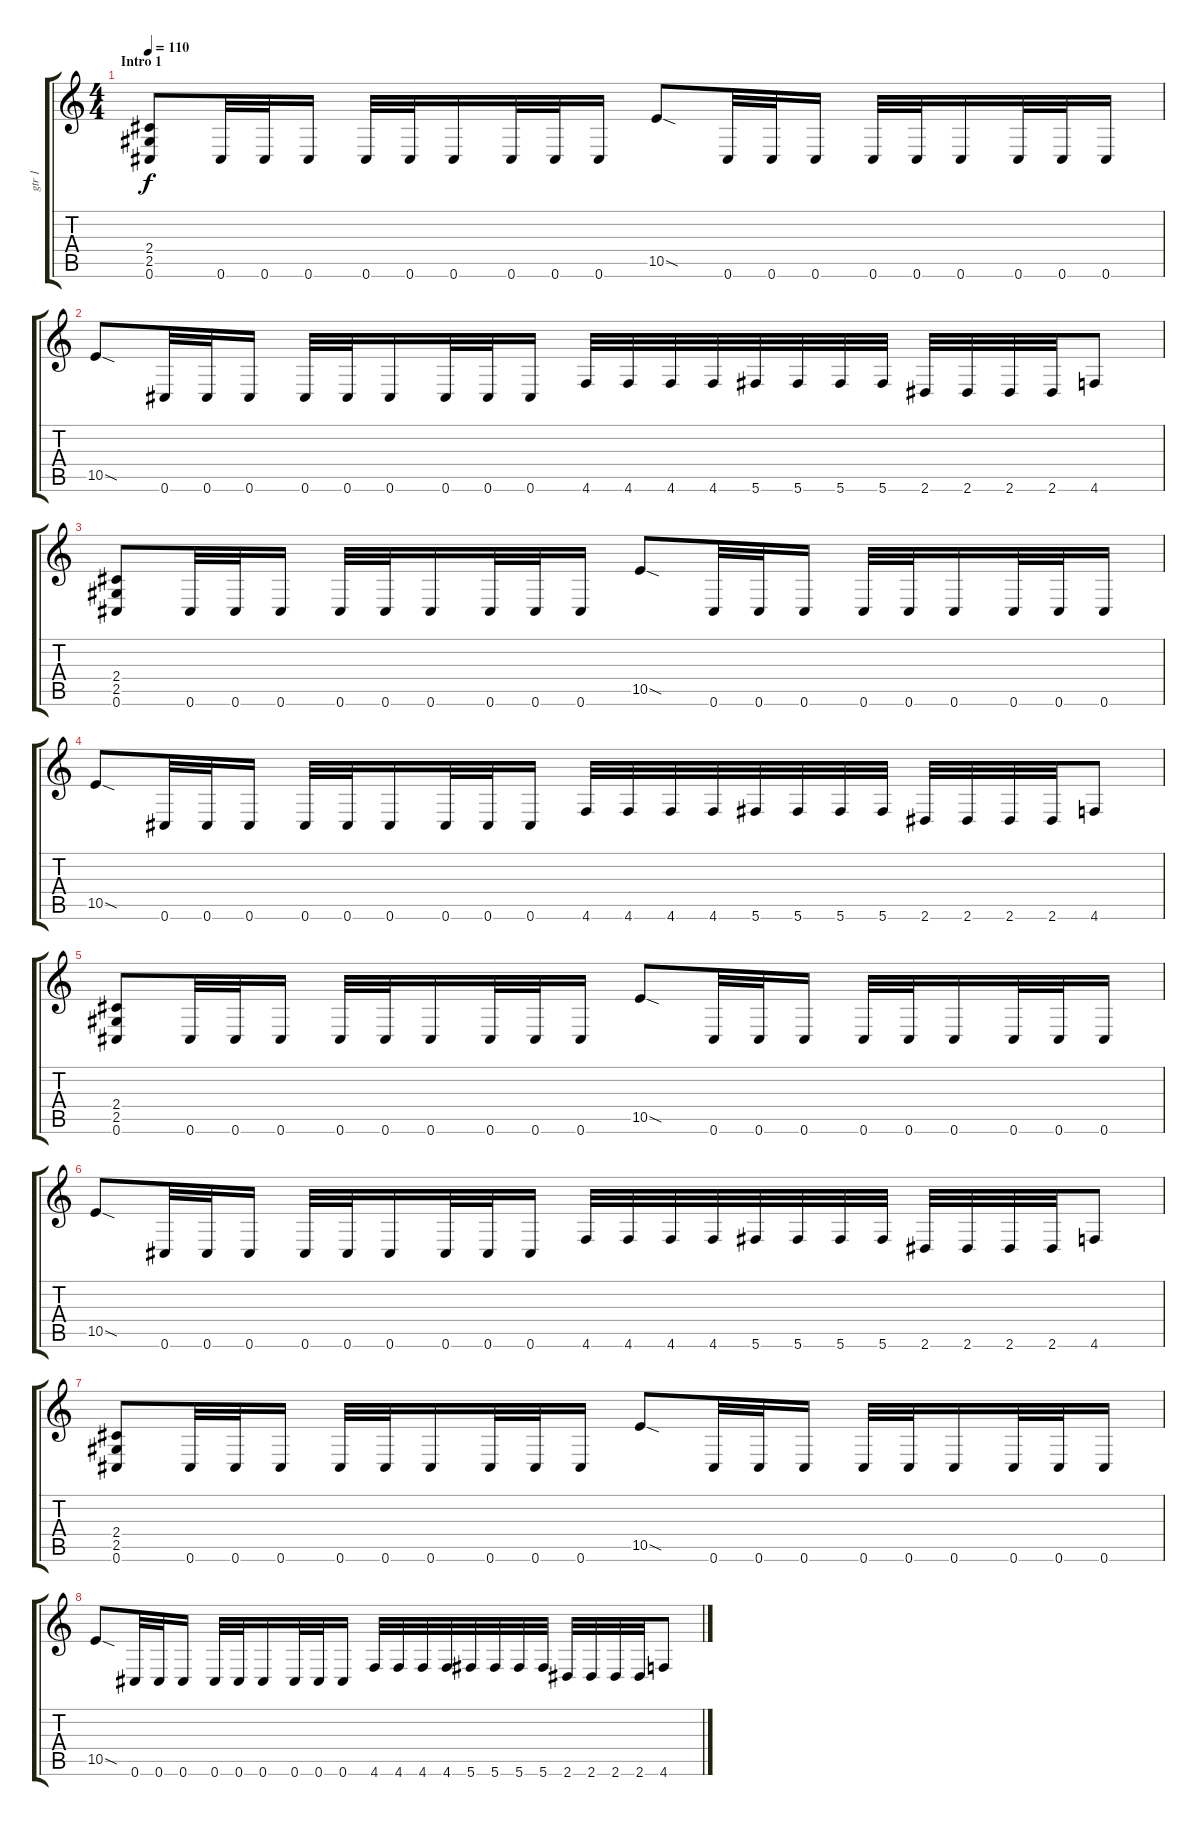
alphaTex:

\track ("gtr 1" "gtr 1") {instrument distortionguitar}
\staff {score tabs}
\tuning (Db4 Ab3 E3 B2 Gb2 Db2) {hide}
\ts (4 4)
\section ("" "Intro 1")
\tempo 110
\clef g2
\ks c
(2.4 2.5 0.6).8{dy f instrument distortionguitar} 0.6.32 0.6.32 0.6.16 0.6.32 0.6.32 0.6.16 0.6.32 0.6.32 0.6.16 10.5{sod}.8 0.6.32 0.6.32 0.6.16 0.6.32 0.6.32 0.6.16 0.6.32 0.6.32 0.6.16 |
10.5{sod}.8 0.6.32 0.6.32 0.6.16 0.6.32 0.6.32 0.6.16 0.6.32 0.6.32 0.6.16 4.6.32 4.6.32 4.6.32 4.6.32 5.6.32 5.6.32 5.6.32 5.6.32 2.6.32 2.6.32 2.6.32 2.6.32 4.6.8 |
(2.4 2.5 0.6).8 0.6.32 0.6.32 0.6.16 0.6.32 0.6.32 0.6.16 0.6.32 0.6.32 0.6.16 10.5{sod}.8 0.6.32 0.6.32 0.6.16 0.6.32 0.6.32 0.6.16 0.6.32 0.6.32 0.6.16 |
10.5{sod}.8 0.6.32 0.6.32 0.6.16 0.6.32 0.6.32 0.6.16 0.6.32 0.6.32 0.6.16 4.6.32 4.6.32 4.6.32 4.6.32 5.6.32 5.6.32 5.6.32 5.6.32 2.6.32 2.6.32 2.6.32 2.6.32 4.6.8 |
(2.4 2.5 0.6).8 0.6.32 0.6.32 0.6.16 0.6.32 0.6.32 0.6.16 0.6.32 0.6.32 0.6.16 10.5{sod}.8 0.6.32 0.6.32 0.6.16 0.6.32 0.6.32 0.6.16 0.6.32 0.6.32 0.6.16 |
10.5{sod}.8 0.6.32 0.6.32 0.6.16 0.6.32 0.6.32 0.6.16 0.6.32 0.6.32 0.6.16 4.6.32 4.6.32 4.6.32 4.6.32 5.6.32 5.6.32 5.6.32 5.6.32 2.6.32 2.6.32 2.6.32 2.6.32 4.6.8 |
(2.4 2.5 0.6).8 0.6.32 0.6.32 0.6.16 0.6.32 0.6.32 0.6.16 0.6.32 0.6.32 0.6.16 10.5{sod}.8 0.6.32 0.6.32 0.6.16 0.6.32 0.6.32 0.6.16 0.6.32 0.6.32 0.6.16 |
10.5{sod}.8 0.6.32 0.6.32 0.6.16 0.6.32 0.6.32 0.6.16 0.6.32 0.6.32 0.6.16 4.6.32 4.6.32 4.6.32 4.6.32 5.6.32 5.6.32 5.6.32 5.6.32 2.6.32 2.6.32 2.6.32 2.6.32 4.6.8
